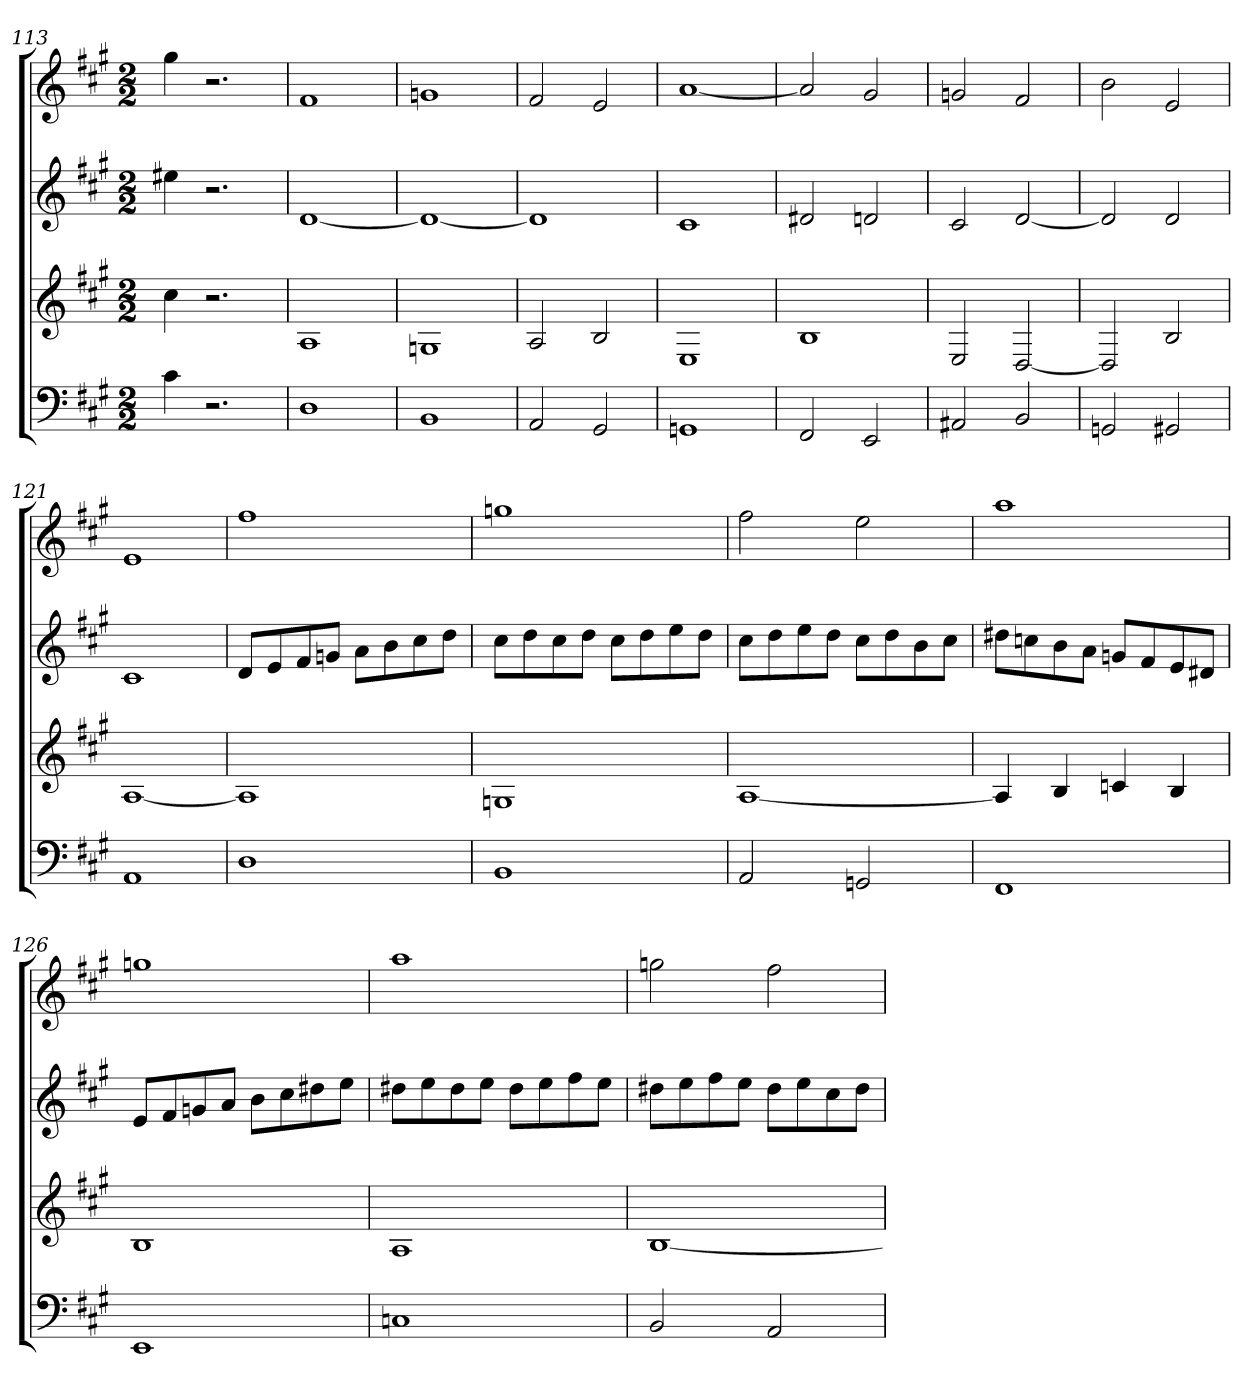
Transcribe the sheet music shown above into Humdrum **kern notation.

**kern	**kern	**kern	**kern
*part4	*part3	*part2	*part1
*staff4	*staff3	*staff2	*staff1
*k[f#c#g#]	*k[f#c#g#]	*k[f#c#g#]	*k[f#c#g#]
*A:	*A:	*A:	*A:
*M2/2	*M2/2	*M2/2	*M2/2
=113	=113	=113	=113
4c#	4cc#	4ee#X	4gg#
2.r	2.r	2.r	2.r
=114	=114	=114	=114
1D	1A	[1d	1f#
=115	=115	=115	=115
1BB	1Gn	1d_	1gn
=116	=116	=116	=116
2AA	2A	1d]	2f#
2GG#	2B	.	2e
=117	=117	=117	=117
1GGn	1E	1c#	[1a
=118	=118	=118	=118
2FF#	1B	2d#X	2a]
2EE	.	2dn	2g#
=119	=119	=119	=119
2AA#X	2E	2c#	2gn
2BB	[2D	[2d	2f#
=120	=120	=120	=120
2GGn	2D]	2d]	2b
2GG#X	2B	2d	2e
=121	=121	=121	=121
1AA	[1A	1c#	1e
=122	=122	=122	=122
1D	1A]	8dL	1ff#
.	.	8e	.
.	.	8f#	.
.	.	8gnJ	.
.	.	8aL	.
.	.	8b	.
.	.	8cc#	.
.	.	8ddJ	.
=123	=123	=123	=123
1BB	1Gn	8cc#L	1ggn
.	.	8dd	.
.	.	8cc#	.
.	.	8ddJ	.
.	.	8cc#L	.
.	.	8dd	.
.	.	8ee	.
.	.	8ddJ	.
=124	=124	=124	=124
2AA	[1A	8cc#L	2ff#
.	.	8dd	.
.	.	8ee	.
.	.	8ddJ	.
2GGn	.	8cc#L	2ee
.	.	8dd	.
.	.	8b	.
.	.	8cc#J	.
=125	=125	=125	=125
1FF#	4A]	8dd#XL	1aa
.	.	8ccn	.
.	4B	8b	.
.	.	8aJ	.
.	4cn	8gnL	.
.	.	8f#	.
.	4B	8e	.
.	.	8d#XJ	.
=126	=126	=126	=126
1EE	1B	8eL	1ggn
.	.	8f#	.
.	.	8gn	.
.	.	8aJ	.
.	.	8bL	.
.	.	8cc#	.
.	.	8dd#X	.
.	.	8eeJ	.
=127	=127	=127	=127
1Cn	1A	8dd#XL	1aa
.	.	8ee	.
.	.	8dd#	.
.	.	8eeJ	.
.	.	8dd#L	.
.	.	8ee	.
.	.	8ff#	.
.	.	8eeJ	.
=128	=128	=128	=128
2BB	[1B	8dd#XL	2ggn
.	.	8ee	.
.	.	8ff#	.
.	.	8eeJ	.
2AA	.	8dd#L	2ff#
.	.	8ee	.
.	.	8cc#	.
.	.	8dd#J	.
=	=	=	=
*-	*-	*-	*-
